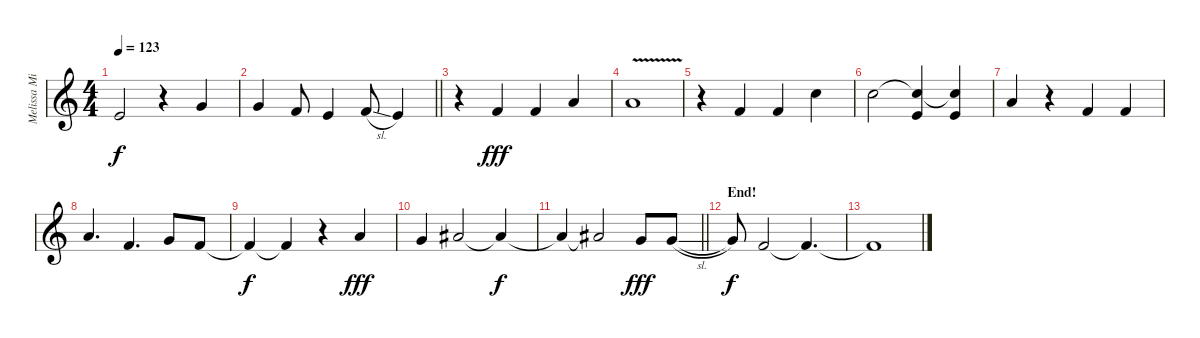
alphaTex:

\track ("Melissa Milke [Backup Vocals I]" "Melissa Mi") {instrument harmonica}
\staff {score}
\tuning (E4 B3 G3 D3 A2 E2) {hide}
\ts (4 4)
\tempo 123
\clef g2
\ks c
5.2{t}.2{dy f} r.4 3.1.4 |
\barLineRight lightlight
3.1.4 1.1.8 0.1.4 1.1{sl}.8 0.1.4 |
r.4 1.1.4{dy fff} 1.1.4 5.1.4 |
5.1{v}.1 |
r.4 1.1.4 1.1.4 8.1.4 |
8.1.2 (8.1{t} 5.2).4 (8.1{t} 5.2).4 |
5.1.4 r.4 1.1.4 1.1.4 |
5.1.4{d} 1.1.4{d} 3.1.8 1.1.8 |
1.1{t}.4{dy f} 1.1{t}.4 r.4 5.1.4{dy fff} |
3.1.4 6.1.2 6.1{t}.4{dy f} |
\barLineRight lightlight
6.1{t}.4 6.1{t}.2 3.1.8{dy fff} 8.2{sl}.8 |
\section ("" "End!")
8.2{t}.8{dy f} 6.2.2{volume 2} 6.2{t}.4{d} |
6.2{t}.1
